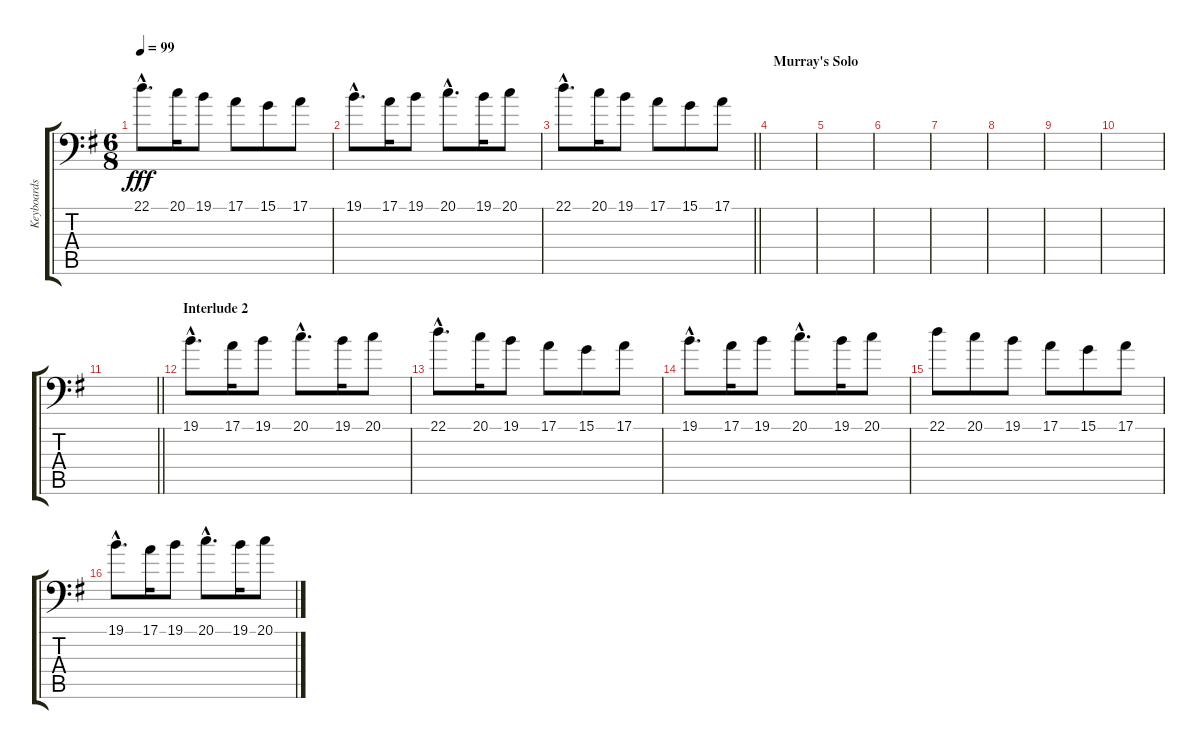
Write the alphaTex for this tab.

\track ("Keyboards" "Keyboards") {instrument stringensemble1}
\staff {score tabs}
\tuning (E3 B2 G2 D2 A1 E1) {hide}
\ts (6 8)
\tempo 99
\clef f4
\ks eminor
22.1{hac}.8{d dy fff} 20.1.16 19.1.8 17.1.8 15.1.8 17.1.8 |
19.1{hac}.8{d} 17.1.16 19.1.8 20.1{hac}.8{d} 19.1.16 20.1.8 |
\barLineRight lightlight
22.1{hac}.8{d} 20.1.16 19.1.8 17.1.8 15.1.8 17.1.8 |
\section ("" "Murray's Solo")
|
|
|
|
|
|
|
\barLineRight lightlight
|
\section ("" "Interlude 2")
19.1{hac}.8{d} 17.1.16 19.1.8 20.1{hac}.8{d} 19.1.16 20.1.8 |
22.1{hac}.8{d} 20.1.16 19.1.8 17.1.8 15.1.8 17.1.8 |
19.1{hac}.8{d} 17.1.16 19.1.8 20.1{hac}.8{d} 19.1.16 20.1.8 |
22.1.8 20.1.8 19.1.8 17.1.8 15.1.8 17.1.8 |
19.1{hac}.8{d} 17.1.16 19.1.8 20.1{hac}.8{d} 19.1.16 20.1.8
